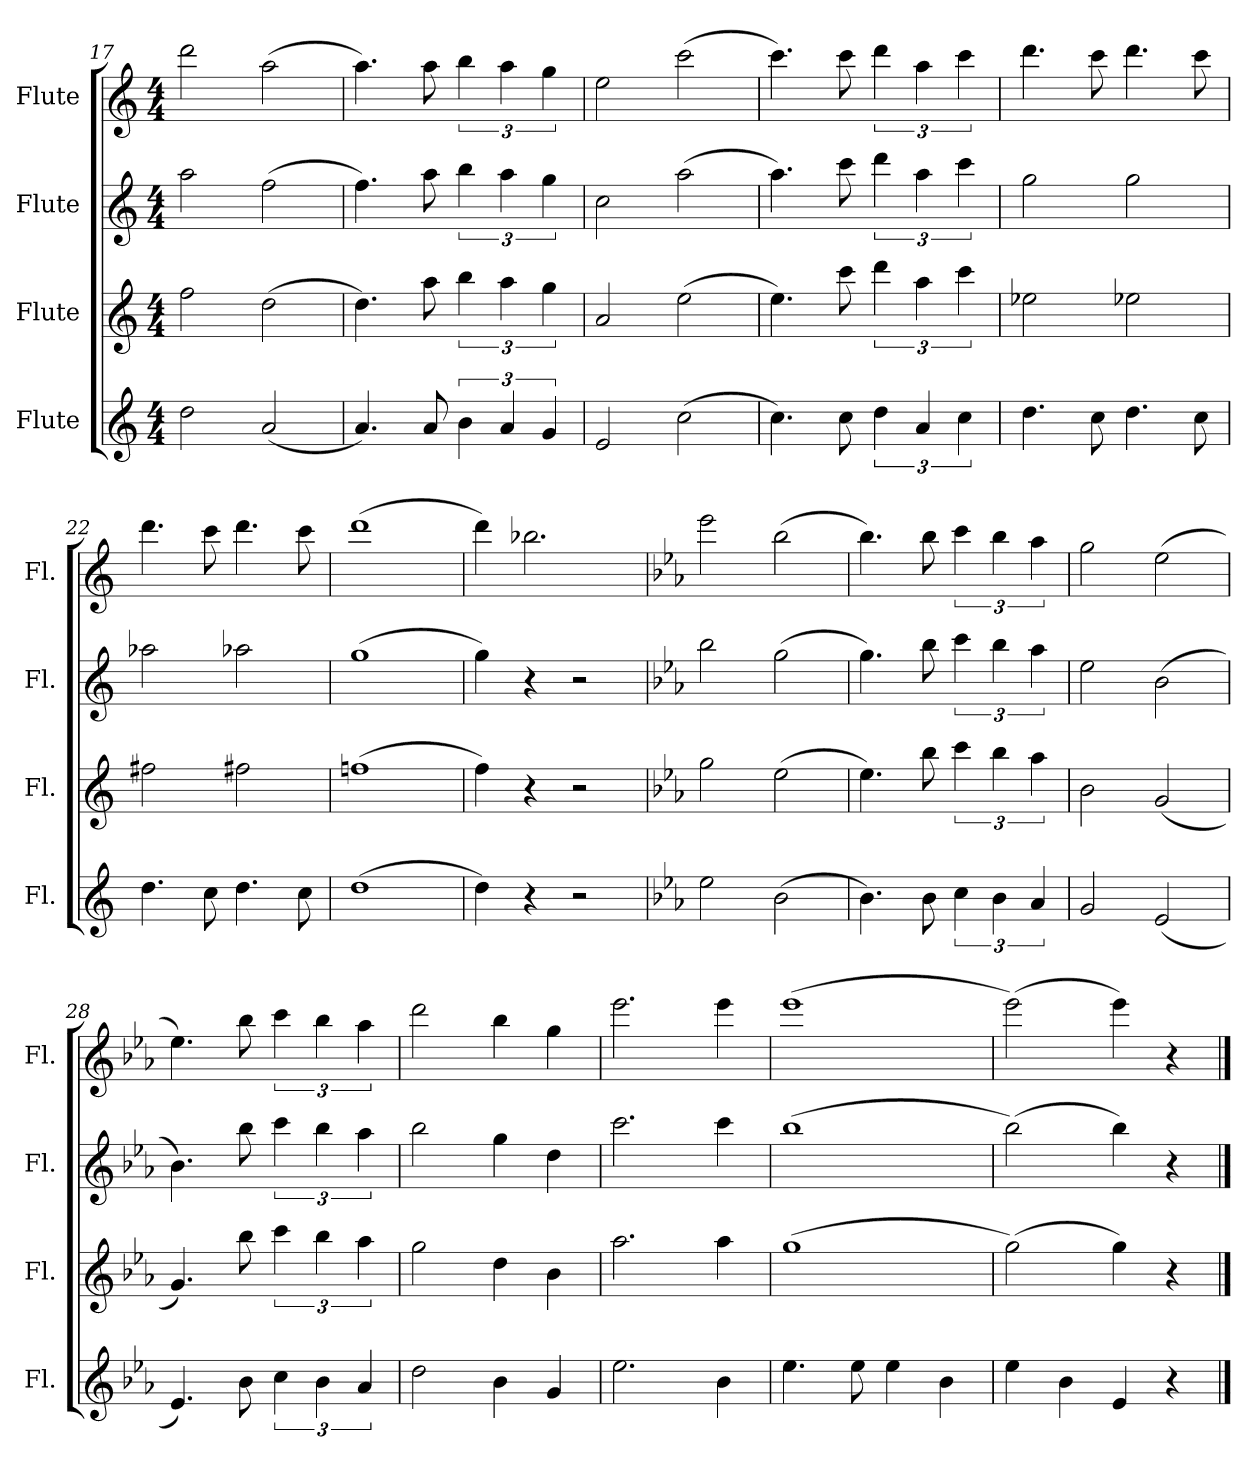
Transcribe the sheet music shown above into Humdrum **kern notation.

**kern	**kern	**kern	**kern
*part4	*part3	*part2	*part1
*staff4	*staff3	*staff2	*staff1
*I"Flute	*I"Flute	*I"Flute	*I"Flute
*I'Fl.	*I'Fl.	*I'Fl.	*I'Fl.
*clefG2	*clefG2	*clefG2	*clefG2
*k[]	*k[]	*k[]	*k[]
*M4/4	*M4/4	*M4/4	*M4/4
=17	=17	=17	=17
2dd\	2ff\	2aa\	2ddd\
(2a/	(2dd\	(2ff\	(2aa\
!!LO:PB:g=z
=18	=18	=18	=18
4.a/)	4.dd\)	4.ff\)	4.aa\)
8a/	8aa\	8aa\	8aa\
6b\	6bb\	6bb\	6bb\
6a/	6aa\	6aa\	6aa\
6g/	6gg\	6gg\	6gg\
=19	=19	=19	=19
2e/	2a/	2cc\	2ee\
(2cc\	(2ee\	(2aa\	(2ccc\
=20	=20	=20	=20
4.cc\)	4.ee\)	4.aa\)	4.ccc\)
8cc\	8ccc\	8ccc\	8ccc\
6dd\	6ddd\	6ddd\	6ddd\
6a/	6aa\	6aa\	6aa\
6cc\	6ccc\	6ccc\	6ccc\
=21	=21	=21	=21
4.dd\	2ee-X\	2gg\	4.ddd\
8cc\	.	.	8ccc\
4.dd\	2ee-X\	2gg\	4.ddd\
8cc\	.	.	8ccc\
=22	=22	=22	=22
4.dd\	2ff#X\	2aa-X\	4.ddd\
8cc\	.	.	8ccc\
4.dd\	2ff#X\	2aa-X\	4.ddd\
8cc\	.	.	8ccc\
=23	=23	=23	=23
(1dd	(1ffn	(1gg	(1ddd
=24	=24	=24	=24
4dd\)	4ff\)	4gg\)	4ddd\)
4r	4r	4r	2.bb-X\
2r	2r	2r	.
=25	=25	=25	=25
*k[b-e-a-]	*k[b-e-a-]	*k[b-e-a-]	*k[b-e-a-]
2ee-\	2gg\	2bb-\	2eee-\
(2b-\	(2ee-\	(2gg\	(2bb-\
!!LO:LB:g=z
=26	=26	=26	=26
4.b-\)	4.ee-\)	4.gg\)	4.bb-\)
8b-\	8bb-\	8bb-\	8bb-\
6cc\	6ccc\	6ccc\	6ccc\
6b-\	6bb-\	6bb-\	6bb-\
6a-/	6aa-\	6aa-\	6aa-\
=27	=27	=27	=27
2g/	2b-\	2ee-\	2gg\
(2e-/	(2g/	(2b-\	(2ee-\
=28	=28	=28	=28
4.e-/)	4.g/)	4.b-\)	4.ee-\)
8b-\	8bb-\	8bb-\	8bb-\
6cc\	6ccc\	6ccc\	6ccc\
6b-\	6bb-\	6bb-\	6bb-\
6a-/	6aa-\	6aa-\	6aa-\
=29	=29	=29	=29
2dd\	2gg\	2bb-\	2ddd\
4b-\	4dd\	4gg\	4bb-\
4g/	4b-\	4dd\	4gg\
=30	=30	=30	=30
2.ee-\	2.aa-\	2.ccc\	2.eee-\
4b-\	4aa-\	4ccc\	4eee-\
=31	=31	=31	=31
4.ee-\	(1gg	(1bb-	(1eee-
8ee-\	.	.	.
4ee-\	.	.	.
4b-\	.	.	.
=32	=32	=32	=32
4ee-\	(2gg\)	(2bb-\)	(2eee-\)
4b-\	.	.	.
4e-/	4gg\)	4bb-\)	4eee-\)
4r	4r	4r	4r
==	==	==	==
*-	*-	*-	*-
